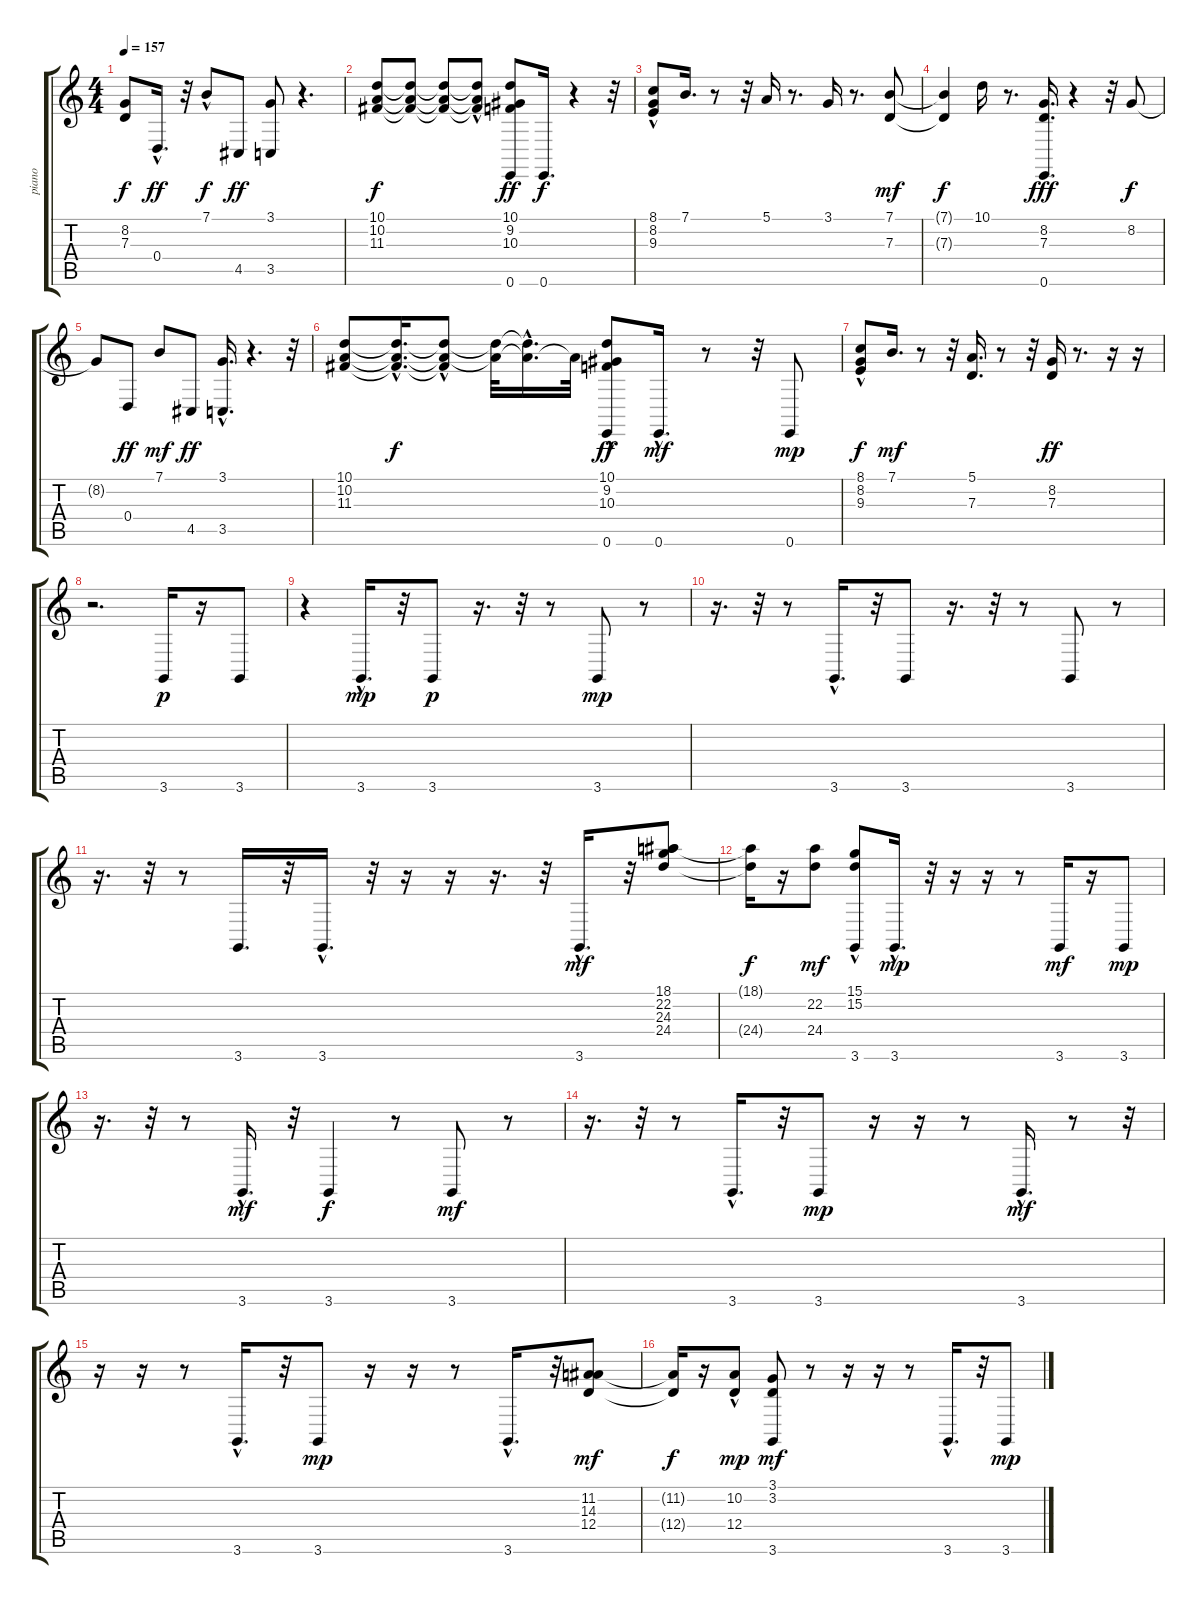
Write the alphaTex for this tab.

\track ("piano   " "piano   ") {instrument acousticgrandpiano}
\staff {score tabs}
\tuning (E4 B3 G3 D3 A2 E2) {hide}
\ts (4 4)
\tempo 157
\clef g2
\ks c
(8.2{t} 7.3{t}).8{dy f} 0.4{hac}.16{d dy ff} r.32 7.1{hac}.8{dy f} 4.5.8{dy ff} (3.1 3.5).8 r.4{d} |
(10.1 10.2 11.3).8{dy f} (10.1{t} 10.2{t} 11.3{t}).8 (10.1{t} 10.2{t} 11.3{t}).8 (10.1{t} 10.2{hac t} 11.3{t}).8 (10.1 9.2 10.3 0.6).8{dy ff} 0.6.16{d dy f} r.4 r.32 |
(8.1 8.2{hac} 9.3).8 7.1.16{d} r.8 r.32 5.1.16 r.8{d} 3.1.16 r.8{d} (7.1 7.3).8{dy mf} |
(7.1{t} 7.3{t}).4{dy f} 10.1.16 r.8{d} (8.2 7.3 0.6).16{d dy fff} r.4 r.32 8.2.8{dy f} |
8.2{t}.8 0.4.8{dy ff} 7.1.8{dy mf} 4.5.8{dy ff} (3.1{hac} 3.5{hac}).16{d} r.4{d} r.32 |
(10.1 10.2 11.3).8 (10.1{hac t} 10.2{hac t} 11.3{hac t}).16{d dy f} (10.1{t} 10.2{t} 11.3{hac t}).8 (10.1{t} 10.2{t}).32 (10.1{t} 10.2{hac t}).16{d} 10.2{t}.32 (10.1 9.2 10.3 0.6{hac}).8{dy ff} 0.6{hac}.16{d dy mf} r.8 r.32 0.6.8{dy mp} |
(8.1{hac} 8.2 9.3).8{dy f} 7.1.16{d dy mf} r.8 r.32 (5.1 7.3).16{d} r.8 r.32 (8.2 7.3).16{dy ff} r.8{d} r.16 r.16 |
r.2{d} 3.6.16{dy p} r.16 3.6.8 |
r.4 3.6{hac}.16{d dy mp} r.32 3.6.8{dy p} r.16{d} r.32 r.8 3.6.8{dy mp} r.8 |
r.16{d} r.32 r.8 3.6{hac}.16{d} r.32 3.6.8 r.16{d} r.32 r.8 3.6.8 r.8 |
r.16{d} r.32 r.8 3.6.16{d} r.32 3.6{hac}.16{d} r.32 r.16 r.16 r.16{d} r.32 3.6{hac}.16{d dy mf} r.32 (18.1 22.2 24.3 24.4).8 |
(18.1{t} 24.4{t}).16{dy f} r.16 (22.2 24.4).8{dy mf} (15.1{hac} 15.2 3.6{hac}).8 3.6{hac}.16{d dy mp} r.32 r.16 r.16 r.8 3.6.16{dy mf} r.16 3.6.8{dy mp} |
r.16{d} r.32 r.8 3.6{hac}.16{d dy mf} r.32 3.6.4{dy f} r.8 3.6.8{dy mf} r.8 |
r.16{d} r.32 r.8 3.6{hac}.16{d} r.32 3.6.8{dy mp} r.16 r.16 r.8 3.6{hac}.16{d dy mf} r.8 r.32 |
r.16 r.16 r.8 3.6{hac}.16{d} r.32 3.6.8{dy mp} r.16 r.16 r.8 3.6{hac}.16{d} r.32 (11.2 14.3 12.4).8{dy mf} |
(11.2{t} 12.4{t}).16{dy f} r.16 (10.2{hac} 12.4).8{dy mp} (3.1 3.2 3.6).8{dy mf} r.8 r.16 r.16 r.8 3.6{hac}.16{d} r.32 3.6.8{dy mp}
